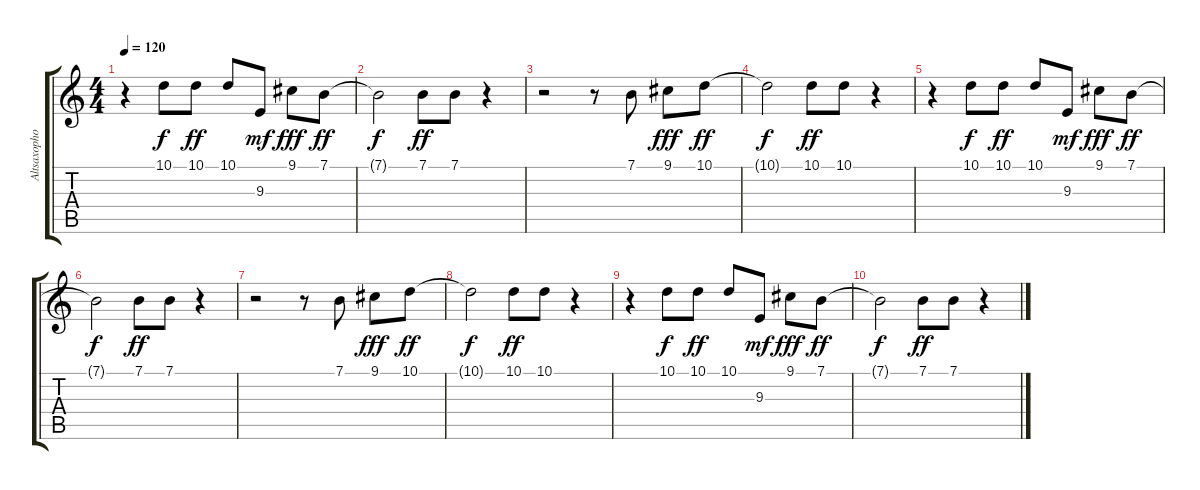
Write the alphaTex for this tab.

\track ("Altsaxophon" "Altsaxopho") {instrument altosax}
\staff {score tabs}
\tuning (E4 B3 G3 D3 A2 E2) {hide}
\ts (4 4)
\tempo 120
\clef g2
\ks c
r.4{dy ff} 10.1.8{dy f} 10.1.8{dy ff} 10.1.8 9.3.8{dy mf} 9.1.8{dy fff} 7.1.8{dy ff} |
7.1{t}.2{dy f} 7.1.8{dy ff} 7.1.8 r.4 |
r.2 r.8 7.1.8 9.1.8{dy fff} 10.1.8{dy ff} |
10.1{t}.2{dy f} 10.1.8{dy ff} 10.1.8 r.4 |
r.4 10.1.8{dy f} 10.1.8{dy ff} 10.1.8 9.3.8{dy mf} 9.1.8{dy fff} 7.1.8{dy ff} |
7.1{t}.2{dy f} 7.1.8{dy ff} 7.1.8 r.4 |
r.2 r.8 7.1.8 9.1.8{dy fff} 10.1.8{dy ff} |
10.1{t}.2{dy f} 10.1.8{dy ff} 10.1.8 r.4 |
r.4 10.1.8{dy f} 10.1.8{dy ff} 10.1.8 9.3.8{dy mf} 9.1.8{dy fff} 7.1.8{dy ff} |
7.1{t}.2{dy f} 7.1.8{dy ff} 7.1.8 r.4
